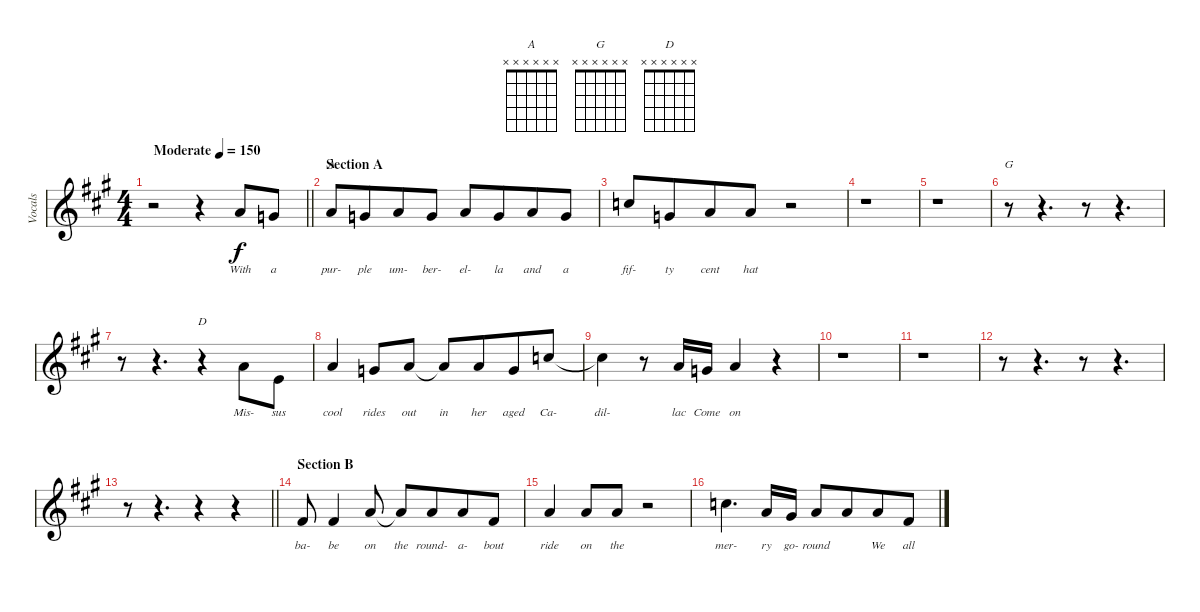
\track ("Vocals" "Vocals") {instrument voiceoohs}
\staff {score}
\tuning (E4 B3 G3 D3 A2 E2) {hide}
\chord ("A" x x x x x x)
\chord ("G" x x x x x x)
\chord ("D" x x x x x x)
\ts (4 4)
\tempo (150 "Moderate")
\clef g2
\barLineRight lightlight
\ks a
r.2{dy f instrument voiceoohs} r.4 5.1.8{lyrics (0 "With") lyrics (1 "") lyrics (2 "") lyrics (3 "") lyrics (4 "")} 3.1.8{lyrics (0 "a") lyrics (1 "") lyrics (2 "") lyrics (3 "") lyrics (4 "")} |
\section ("" "Section A")
5.1.8{ch "A" lyrics (0 "pur-") lyrics (1 "") lyrics (2 "") lyrics (3 "") lyrics (4 "")} 3.1.8{lyrics (0 "ple") lyrics (1 "") lyrics (2 "") lyrics (3 "") lyrics (4 "") beam merge} 5.1.8{lyrics (0 "um-") lyrics (1 "") lyrics (2 "") lyrics (3 "") lyrics (4 "")} 3.1.8{lyrics (0 "ber-") lyrics (1 "") lyrics (2 "") lyrics (3 "") lyrics (4 "")} 5.1.8{lyrics (0 "el-") lyrics (1 "") lyrics (2 "") lyrics (3 "") lyrics (4 "")} 3.1.8{lyrics (0 "la") lyrics (1 "") lyrics (2 "") lyrics (3 "") lyrics (4 "") beam merge} 5.1.8{lyrics (0 "and") lyrics (1 "") lyrics (2 "") lyrics (3 "") lyrics (4 "")} 3.1.8{lyrics (0 "a") lyrics (1 "") lyrics (2 "") lyrics (3 "") lyrics (4 "")} |
8.1.8{lyrics (0 "fif-") lyrics (1 "") lyrics (2 "") lyrics (3 "") lyrics (4 "")} 3.1.8{lyrics (0 "ty") lyrics (1 "") lyrics (2 "") lyrics (3 "") lyrics (4 "") beam merge} 5.1.8{lyrics (0 "cent") lyrics (1 "") lyrics (2 "") lyrics (3 "") lyrics (4 "")} 5.1.8{lyrics (0 "hat") lyrics (1 "") lyrics (2 "") lyrics (3 "") lyrics (4 "")} r.2 |
r.1 |
r.1 |
r.8{ch "G" beam Down} r.4{d} r.8{beam Down} r.4{d} |
r.8 r.4{d} r.4{ch "D" beam Down} 5.1.8{lyrics (0 "Mis-") lyrics (1 "") lyrics (2 "") lyrics (3 "") lyrics (4 "") beam Down} 0.1.8{lyrics (0 "sus") lyrics (1 "") lyrics (2 "") lyrics (3 "") lyrics (4 "") beam Down} |
5.1.4{lyrics (0 "cool") lyrics (1 "") lyrics (2 "") lyrics (3 "") lyrics (4 "")} 3.1.8{lyrics (0 "rides") lyrics (1 "") lyrics (2 "") lyrics (3 "") lyrics (4 "")} 5.1.8{lyrics (0 "out") lyrics (1 "") lyrics (2 "") lyrics (3 "") lyrics (4 "")} 5.1{t}.8{lyrics (0 "in") lyrics (1 "") lyrics (2 "") lyrics (3 "") lyrics (4 "")} 5.1.8{lyrics (0 "her") lyrics (1 "") lyrics (2 "") lyrics (3 "") lyrics (4 "") beam merge} 3.1.8{lyrics (0 "aged") lyrics (1 "") lyrics (2 "") lyrics (3 "") lyrics (4 "")} 8.1.8{lyrics (0 "Ca-") lyrics (1 "") lyrics (2 "") lyrics (3 "") lyrics (4 "")} |
8.1{t}.4{lyrics (0 "dil-") lyrics (1 "") lyrics (2 "") lyrics (3 "") lyrics (4 "")} r.8 5.1.16{lyrics (0 "lac") lyrics (1 "") lyrics (2 "") lyrics (3 "") lyrics (4 "")} 3.1.16{lyrics (0 "Come") lyrics (1 "") lyrics (2 "") lyrics (3 "") lyrics (4 "")} 5.1.4{lyrics (0 "on") lyrics (1 "") lyrics (2 "") lyrics (3 "") lyrics (4 "")} r.4 |
r.1 |
r.1 |
r.8{beam Down} r.4{d} r.8{beam Down} r.4{d} |
\barLineRight lightlight
r.8 r.4{d} r.4{beam Down} r.4 |
\section ("" "Section B")
2.1.8{lyrics (0 "ba-") lyrics (1 "") lyrics (2 "") lyrics (3 "") lyrics (4 "")} 2.1.4{lyrics (0 "be") lyrics (1 "") lyrics (2 "") lyrics (3 "") lyrics (4 "")} 5.1.8{lyrics (0 "on") lyrics (1 "") lyrics (2 "") lyrics (3 "") lyrics (4 "")} 5.1{t}.8{lyrics (0 "the") lyrics (1 "") lyrics (2 "") lyrics (3 "") lyrics (4 "")} 5.1.8{lyrics (0 "round-") lyrics (1 "") lyrics (2 "") lyrics (3 "") lyrics (4 "") beam merge} 5.1.8{lyrics (0 "a-") lyrics (1 "") lyrics (2 "") lyrics (3 "") lyrics (4 "")} 2.1.8{lyrics (0 "bout") lyrics (1 "") lyrics (2 "") lyrics (3 "") lyrics (4 "")} |
5.1.4{lyrics (0 "ride") lyrics (1 "") lyrics (2 "") lyrics (3 "") lyrics (4 "")} 5.1.8{lyrics (0 "on") lyrics (1 "") lyrics (2 "") lyrics (3 "") lyrics (4 "")} 5.1.8{lyrics (0 "the") lyrics (1 "") lyrics (2 "") lyrics (3 "") lyrics (4 "")} r.2 |
8.1.4{d lyrics (0 "mer-") lyrics (1 "") lyrics (2 "") lyrics (3 "") lyrics (4 "")} 5.1.16{lyrics (0 "ry") lyrics (1 "") lyrics (2 "") lyrics (3 "") lyrics (4 "")} 4.1.16{lyrics (0 "go-") lyrics (1 "") lyrics (2 "") lyrics (3 "") lyrics (4 "")} 5.1.8{lyrics (0 "round ") lyrics (1 "") lyrics (2 "") lyrics (3 "") lyrics (4 "")} 5.1.8{lyrics (0 "") lyrics (1 "") lyrics (2 "") lyrics (3 "") lyrics (4 "") beam merge} 5.1.8{lyrics (0 "We") lyrics (1 "") lyrics (2 "") lyrics (3 "") lyrics (4 "")} 2.1.8{lyrics (0 "all") lyrics (1 "") lyrics (2 "") lyrics (3 "") lyrics (4 "")}
